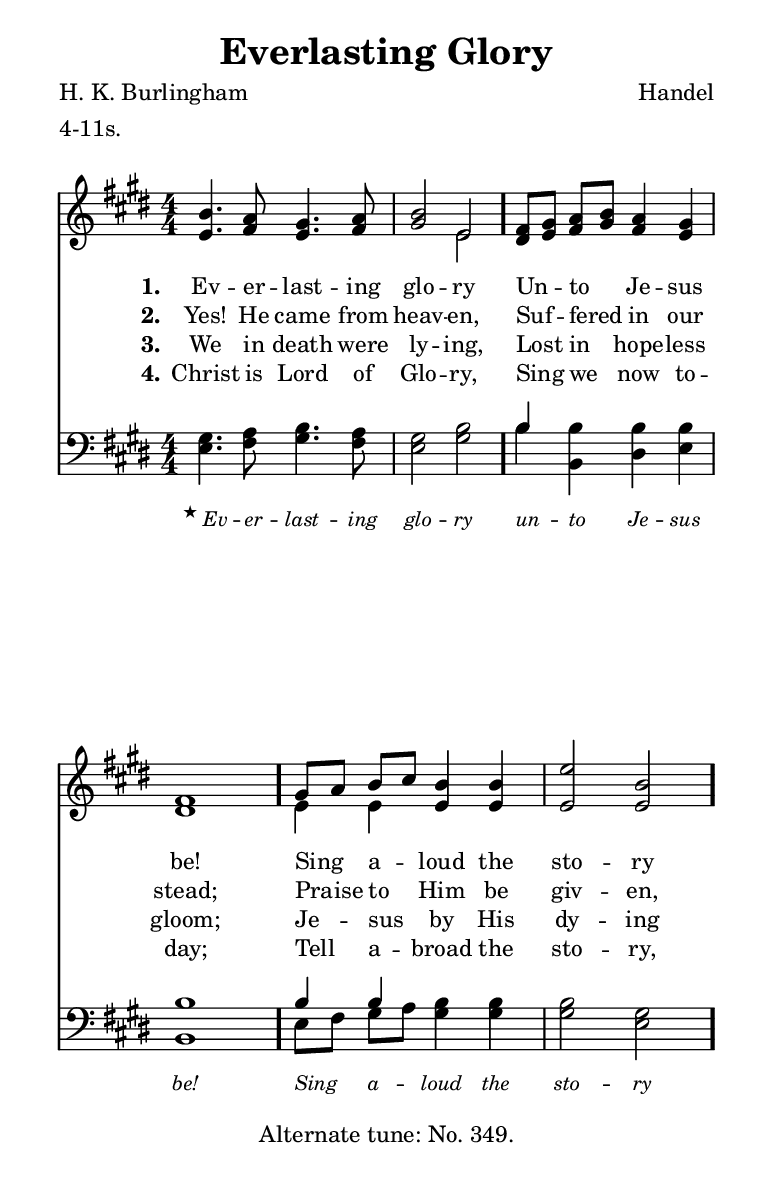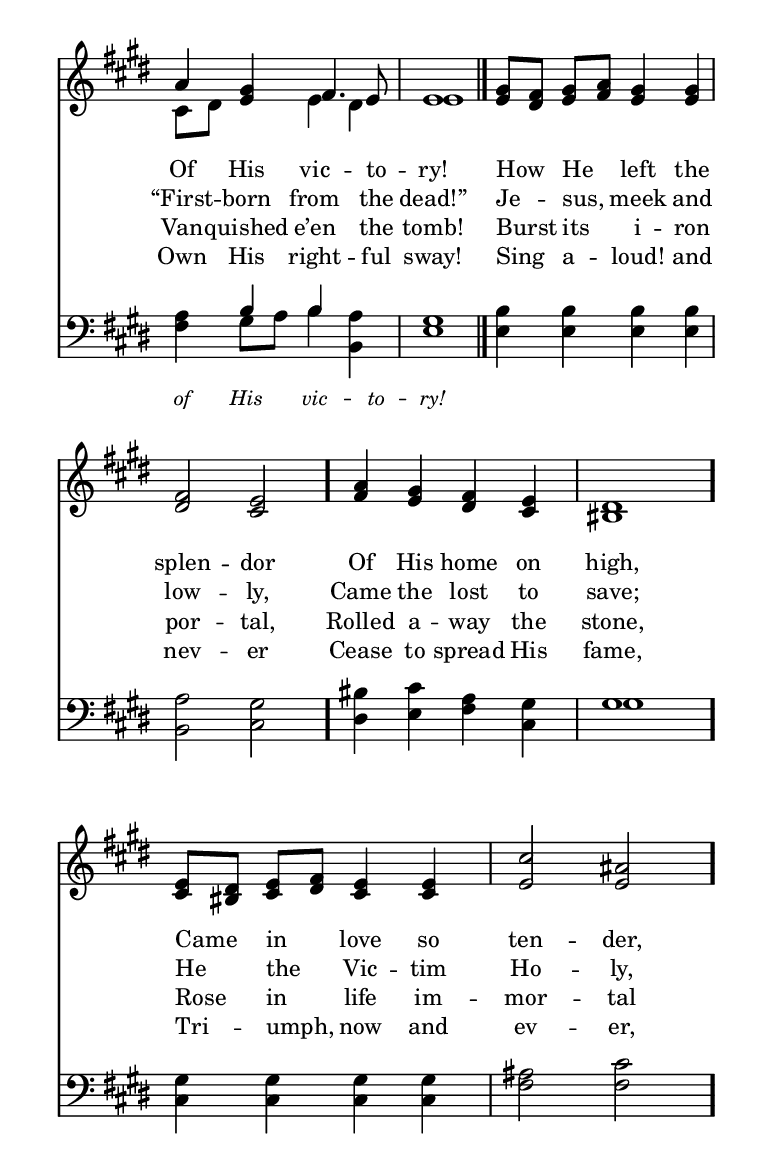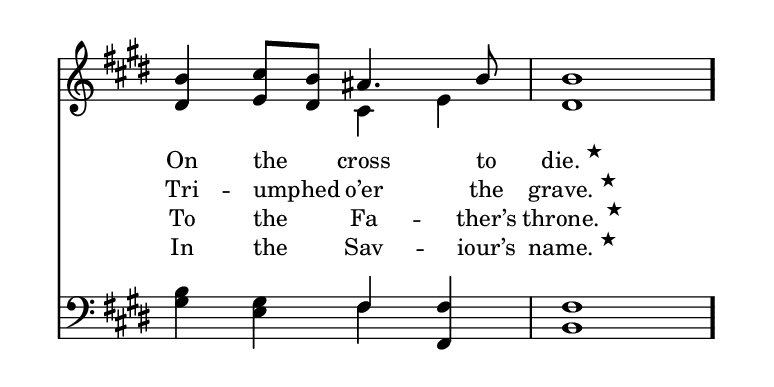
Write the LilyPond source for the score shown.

\include "common/global.ily"
\paper {
  \include "common/paper.ily"
  system-count = #(cond (is-eogsized 4) (#t #f))
  oddFooterMarkup = \markup { \fill-line { \on-the-fly \first-page "Alternate tune: No. 349." } }
}

\header{
  %gospel
  hymnnumber = "83"
  title = "Everlasting Glory"
  tunename = "Maccabeus"
  meter = "4-11s."
  poet = "H. K. Burlingham"
  composer = "Handel"
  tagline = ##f
}

% for fermata in MIDI
ta = { \tempo 4=100 }
tb = { \tempo 4=50  }

patternAA = { c4. c8 c4. c8 | c2 c2 }

patternBA = { c8[ c8] c8[ c8] c4 c4 | c1 }
patternBB = { c4      c4      c4 c4 | c1 }

patternCA = { c8[ c8] c8[ c8] c4 c4 | c2 c2 }
patternCB = { c4      c4      c4 c4 | c2 c2 }

patternDA = { c4      c4 c4. c8 | c1 }
patternDB = { c8[ c8] c4 c4  c4 | c1 }
patternDC = { c4      c4 c4  c4 | c1 }
patternDD = { c4 c8[ c8] c4  c4 | c1 }
patternDE = { c4 c8[ c8] c4. c8 | c1 }

global = {
  \include "common/overrides.ily"
  \override Staff.TimeSignature.style = #'numbered
  \time 4/4
  \override Score.MetronomeMark.transparent = ##t % hide all fermata changes too
  \ta
  \key e \major
  \autoBeamOff
}

notesSopranoA = {
\global
\relative c'' {

  \changePitch \patternAA { b a gis a | b e, }
  \changePitch \patternBA { fis gis a b a gis | fis }
  \changePitch \patternCA { gis a b cis b b | e b }
  \changePitch \patternDA { a gis fis e | e }

  \bar "|."

}
}

notesSopranoB = {
\relative c'' {

  \changePitch \patternCA { gis fis gis a gis gis | fis e }
  \changePitch \patternBB { a gis fis e | dis }
  \changePitch \patternCA { e dis e fis e e | cis' ais }
  \changePitch \patternDE { b cis b ais b | b }

	\bar "."

}
}

notesAltoA = {
\global
\relative e' {

  \changePitch \patternAA { e fis e fis | gis e }
  \changePitch \patternBA { dis e fis gis fis e | dis }
  \changePitch \patternCB { e e e e | e e }
  \changePitch \patternDB { cis dis e e dis | e }

}
}

notesAltoB = {
\relative e' {

  \changePitch \patternCA { e dis e fis e e | dis cis }
  \changePitch \patternBB { fis e dis cis | bis }
  \changePitch \patternCA { cis bis cis dis cis cis | e e }
  \changePitch \patternDD { dis e dis cis e | dis }

}
}

notesTenorA = {
\global
\relative a {

  \changePitch \patternAA { gis a b a | gis b }
  \changePitch \patternBB { b b b b | b }
  \changePitch \patternCB { b b b b | b gis }
  \changePitch \patternDC { a b b a | gis }

}
}

notesTenorB = {
\relative a {

  \changePitch \patternCB { b b b b | a gis }
  \changePitch \patternBB { bis cis a gis | gis }
  \changePitch \patternCB { gis gis gis gis | ais cis }
  \changePitch \patternBB { b gis fis fis | fis }

}
}

notesBassA = {
\global
\relative f {

  \changePitch \patternAA { e fis gis fis | e gis }
  \changePitch \patternBB { b b, dis e | b }
  \changePitch \patternCA { e fis gis a gis gis | gis e }
  \changePitch \patternDD { fis gis a b b, | e }

}
}

notesBassB = {
\relative f {

  \changePitch \patternCB { e e e e | b cis }
  \changePitch \patternBB { dis e fis cis | gis' }
  \changePitch \patternCB { cis, cis cis cis | fis fis }
  \changePitch \patternBB { gis e fis fis, | b }

}
}

Refrain = \lyricmode {

%{HIDE>%} { \override LyricText.font-size = #-1 \override Lyrics.LyricText.font-shape = #'italic } \markup{{\super{★}}Ev} -- er -- last -- ing glo -- ry un -- to Je --  sus be! %{<HIDE%}
%LYRICS Ev -- er -- last -- ing glo -- ry un -- to Je --  sus be!
Sing a -- loud the sto -- ry of His vic -- to -- ry!

}

wordsA = \lyricmode {
\set stanza = "1."

Ev -- er -- last -- ing glo -- ry \bar "."
Un -- to Je --  sus be! \bar "."
Sing a -- loud the sto -- ry \bar "."
Of His vic -- to -- ry! \bar "|."
How He left the splen -- dor \bar "."
Of His home on high, \bar "."
Came in love so ten -- der, \bar "."
On the cross to \markup{ die.{\super{★}}} \bar "."

}

wordsB = \lyricmode {
\set stanza = "2."

Yes! He came from heav -- en,
Suf -- fered in our stead;
Praise to Him be giv -- en,
“First -- born from the dead!”
Je -- sus, meek and low -- ly,
Came the lost to save;
He the Vic -- tim Ho -- ly,
Tri -- umphed o’er the \markup{ grave.{\super{★}}}

}

wordsC = \lyricmode {
\set stanza = "3."

We in death were ly -- ing,
Lost in hope -- less gloom;
Je -- sus by His dy -- ing
Van -- quished e’en the tomb!
Burst its i -- ron por -- tal,
Rolled a -- way the stone,
Rose in life im -- mor -- tal
To the Fa -- ther’s \markup{ throne.{\super{★}}%{workaround for weird bug in getlyrics.pl%}}

}

wordsD = \lyricmode {
\set stanza = "4."

Christ is Lord of Glo -- ry,
Sing we now to -- day;
Tell a -- broad the sto -- ry,
Own His right -- ful sway!
Sing a -- loud! and nev -- er
Cease to spread His fame,
Tri -- umph, now and ev -- er,
In the Sav -- iour’s \markup{ name.{\super{★}}}

}

\score {
  \context ChoirStaff <<
    \context Staff = upper <<
      \set Staff.autoBeaming = ##f
      \set ChoirStaff.systemStartDelimiter = #'SystemStartBar
      \partcombine #'(2 . 9) { \notesSopranoA \notesSopranoB } { \notesAltoA \notesAltoB }
      \context NullVoice = sopranos { \voiceOne { \notesSopranoA \notesSopranoB } }
      \context NullVoice = altos { \voiceTwo { \notesAltoA \notesAltoB } }
      \context Lyrics = one   \lyricsto sopranos \wordsA
      \context Lyrics = two   \lyricsto sopranos \wordsB
      \context Lyrics = three \lyricsto sopranos \wordsC
      \context Lyrics = four  \lyricsto sopranos \wordsD
    >>
    \context Staff = men <<
      \set Staff.autoBeaming = ##f
      \clef bass
      \set ChoirStaff.printPartCombineTexts = ##f
      \partcombine #'(2 . 9) { \notesTenorA \notesTenorB } { \notesBassA \notesBassB }
      \context NullVoice = tenors { \voiceOne { \notesTenorA \notesTenorB } }
      \context NullVoice = basses { \voiceTwo { \notesBassA \notesBassB } }
    >>
	\new Lyrics \with { alignBelowContext = men } \lyricsto sopranos \Refrain
  >>
  \layout {
    \include "common/layout.ily"
  }
}

\score {
  \context ChoirStaff <<
    \context Staff = upper <<
      \set Staff.autoBeaming = ##f
      \set ChoirStaff.systemStartDelimiter = #'SystemStartBar
      \context Voice  = sopranos { \voiceOne { \notesSopranoA \notesSopranoB \notesSopranoA } }
      \context Voice  = altos { \voiceTwo { \notesAltoA \notesAltoB \notesAltoA } }
    >>
    \context Staff = men <<
      \set Staff.autoBeaming = ##f
      \clef bass
      \context Voice  = tenors { \voiceOne { \notesTenorA \notesTenorB \notesTenorA } }
      \context Voice  = basses { \voiceTwo { \notesBassA \notesBassB \notesBassA } }
    >>
  >>
  \midi{
    \include "common/midi.ily"
  }
}

\version "2.19.49"  % necessary for upgrading to future LilyPond versions.

% vi:set et ts=2 sw=2 ai nocindent syntax=lilypond:
